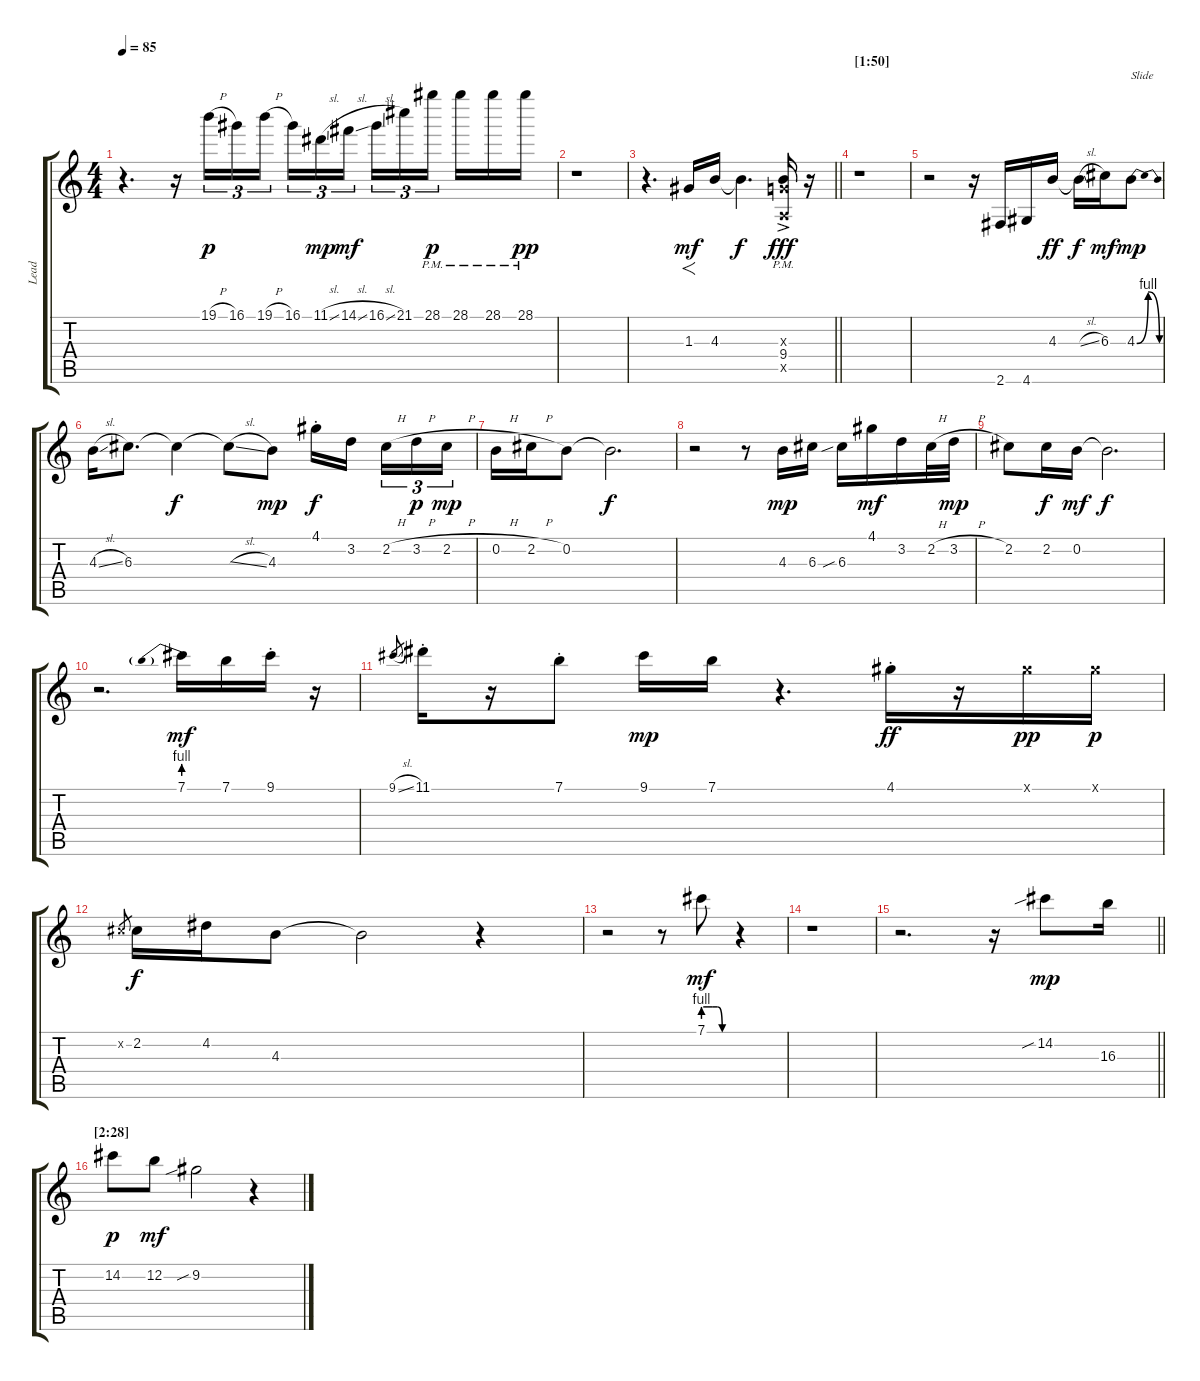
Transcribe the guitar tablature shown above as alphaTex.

\track ("Lead" "Lead") {instrument overdrivenguitar}
\staff {score tabs}
\tuning (E4 B3 G3 D3 A2 E2) {hide}
\ts (4 4)
\tempo 85
\clef g2
\ks c
r.4{d dy f} r.16 19.1{h}.16{tu (3 2) dy p} 16.1.16{tu (3 2)} 19.1{h}.16{tu (3 2) beam splitsecondary} 16.1.16{tu (3 2)} 11.1{sl}.16{tu (3 2) dy mp} 14.1{sl}.16{tu (3 2) dy mf beam splitsecondary} 16.1{sl}.16{tu (3 2)} 21.1.16{tu (3 2)} 28.1{pm}.16{tu (3 2) dy p beam splitsecondary} 28.1{pm}.16 28.1{pm}.16 28.1{pm}.16{dy pp} |
r.1 |
\barLineRight lightlight
r.4{d} 1.3.16{f dy mf} 4.3.16 4.3{t}.4{d dy f} (0.3{ac x} 9.4{ac pm} 0.5{ac x}).16{dy fff instrument overdrivenguitar} r.16 |
\section ("" "[1:50]")
r.1 |
r.2{instrument electricguitarjazz} r.16 2.6.16 4.6.16 4.3.16{dy ff} 4.3{sl t}.16{dy f} 6.3.16{dy mf} 4.3{be (bendrelease 0 0 30 4 30 4 60 0)}.8{txt "Slide" dy mp} |
4.3{sl}.16 6.3.8{d} 6.3{t}.4{dy f} 6.3{sl t}.8 4.3.8{dy mp} 4.1{st}.16{dy f} 3.2.16{beam splitsecondary} 2.2{h}.16{tu (3 2)} 3.2{h}.16{tu (3 2) dy p} 2.2{h}.16{tu (3 2) dy mp} |
0.2{h}.16 2.2{h}.16 0.2.8 0.2{t}.2{d dy f} |
r.2 r.8 4.3.16{dy mp} 6.3.16 6.3{sib}.16 4.1.16{dy mf instrument overdrivenguitar} 3.2.16{instrument electricguitarjazz} 2.2{h}.32 3.2{h}.32{dy mp} |
2.2.8 2.2.16{dy f} 0.2.16{dy mf} 0.2{t}.2{d dy f} |
r.2{d} 7.1{be (prebend 0 4 60 4)}.16{dy mf} 7.1.16 9.1{st}.16 r.16 |
9.1{sl}.8{gr} 11.1{st}.16 r.16 7.1{st}.8 9.1.16{dy mp} 7.1.16 r.4{d} 4.1{st}.16{dy ff} r.16 4.1{x}.16{dy pp} 4.1{x}.16{dy p} |
2.2{x}.8{gr} 2.2.16{dy f} 4.2.16 4.3.8 4.3{t}.2 r.4 |
r.2 r.8 7.1{be (custom 0 4 10 4 20 4 30 4 40 0 60 0)}.8{dy mf} r.4 |
r.1 |
\barLineRight lightlight
r.2{d} r.16 14.2{sib}.8{dy mp} 16.3.16 |
\section ("" "[2:28]")
14.2.8{dy p} 12.2.8{dy mf} 9.2{sib}.2 r.4
